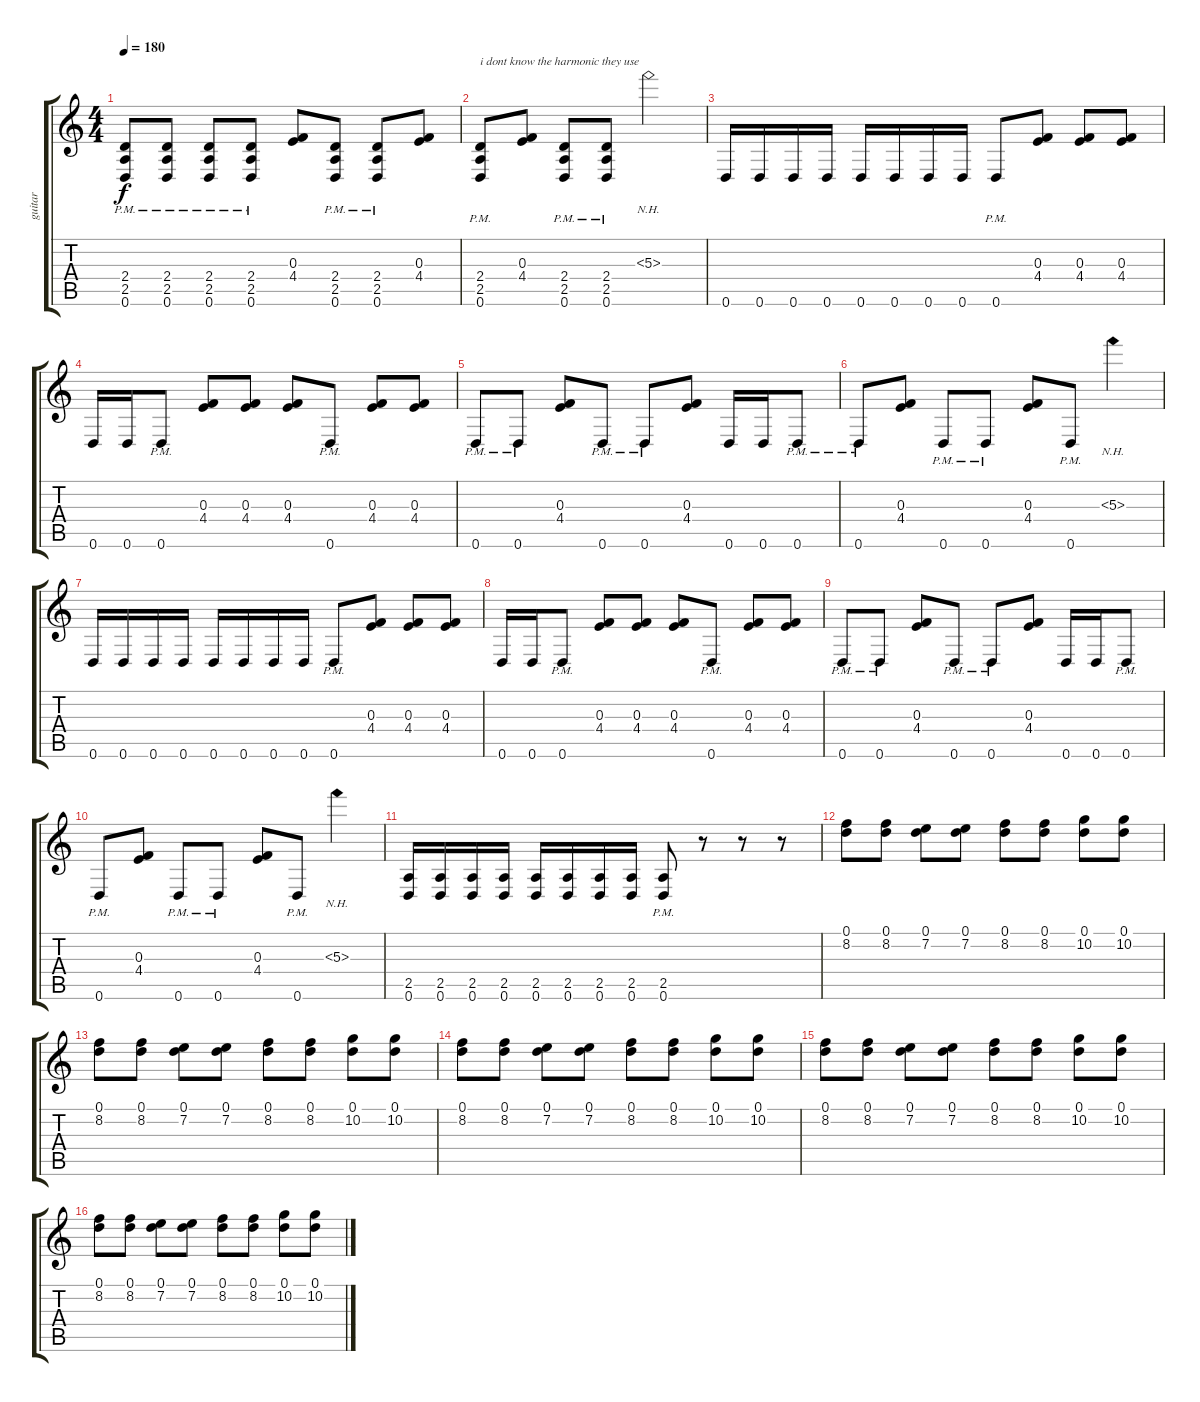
\track ("guitar" "guitar") {instrument overdrivenguitar}
\staff {score tabs}
\tuning (D4 A3 F3 C3 G2 D2) {hide}
\ts (4 4)
\tempo 180
\clef g2
\ks c
(2.4{pm} 2.5{pm} 0.6{pm}).8{dy f} (2.4{pm} 2.5{pm} 0.6{pm}).8 (2.4{pm} 2.5{pm} 0.6{pm}).8 (2.4{pm} 2.5{pm} 0.6{pm}).8 (0.3 4.4).8 (2.4{pm} 2.5{pm} 0.6{pm}).8 (2.4{pm} 2.5{pm} 0.6{pm}).8 (0.3 4.4).8 |
(2.4{pm} 2.5{pm} 0.6{pm}).8{txt "i dont know the harmonic they use"} (0.3 4.4).8 (2.4{pm} 2.5{pm} 0.6{pm}).8 (2.4{pm} 2.5{pm} 0.6{pm}).8 5.3{nh}.2 |
0.6.16 0.6.16 0.6.16 0.6.16 0.6.16 0.6.16 0.6.16 0.6.16 0.6{pm}.8 (0.3 4.4).8 (0.3 4.4).8 (0.3 4.4).8 |
0.6.16 0.6.16 0.6{pm}.8 (0.3 4.4).8 (0.3 4.4).8 (0.3 4.4).8 0.6{pm}.8 (0.3 4.4).8 (0.3 4.4).8 |
0.6{pm}.8 0.6{pm}.8 (0.3 4.4).8 0.6{pm}.8 0.6{pm}.8 (0.3 4.4).8 0.6.16 0.6.16 0.6{pm}.8 |
0.6{pm}.8 (0.3 4.4).8 0.6{pm}.8 0.6{pm}.8 (0.3 4.4).8 0.6{pm}.8 5.3{nh}.4 |
0.6.16 0.6.16 0.6.16 0.6.16 0.6.16 0.6.16 0.6.16 0.6.16 0.6{pm}.8 (0.3 4.4).8 (0.3 4.4).8 (0.3 4.4).8 |
0.6.16 0.6.16 0.6{pm}.8 (0.3 4.4).8 (0.3 4.4).8 (0.3 4.4).8 0.6{pm}.8 (0.3 4.4).8 (0.3 4.4).8 |
0.6{pm}.8 0.6{pm}.8 (0.3 4.4).8 0.6{pm}.8 0.6{pm}.8 (0.3 4.4).8 0.6.16 0.6.16 0.6{pm}.8 |
0.6{pm}.8 (0.3 4.4).8 0.6{pm}.8 0.6{pm}.8 (0.3 4.4).8 0.6{pm}.8 5.3{nh}.4 |
(2.5 0.6).16 (2.5 0.6).16 (2.5 0.6).16 (2.5 0.6).16 (2.5 0.6).16 (2.5 0.6).16 (2.5 0.6).16 (2.5 0.6).16 (2.5{pm} 0.6{pm}).8 r.8 r.8 r.8 |
(0.1 8.2).8 (0.1 8.2).8 (0.1 7.2).8 (0.1 7.2).8 (0.1 8.2).8 (0.1 8.2).8 (0.1 10.2).8 (0.1 10.2).8 |
(0.1 8.2).8 (0.1 8.2).8 (0.1 7.2).8 (0.1 7.2).8 (0.1 8.2).8 (0.1 8.2).8 (0.1 10.2).8 (0.1 10.2).8 |
(0.1 8.2).8 (0.1 8.2).8 (0.1 7.2).8 (0.1 7.2).8 (0.1 8.2).8 (0.1 8.2).8 (0.1 10.2).8 (0.1 10.2).8 |
(0.1 8.2).8 (0.1 8.2).8 (0.1 7.2).8 (0.1 7.2).8 (0.1 8.2).8 (0.1 8.2).8 (0.1 10.2).8 (0.1 10.2).8 |
(0.1 8.2).8 (0.1 8.2).8 (0.1 7.2).8 (0.1 7.2).8 (0.1 8.2).8 (0.1 8.2).8 (0.1 10.2).8 (0.1 10.2).8
